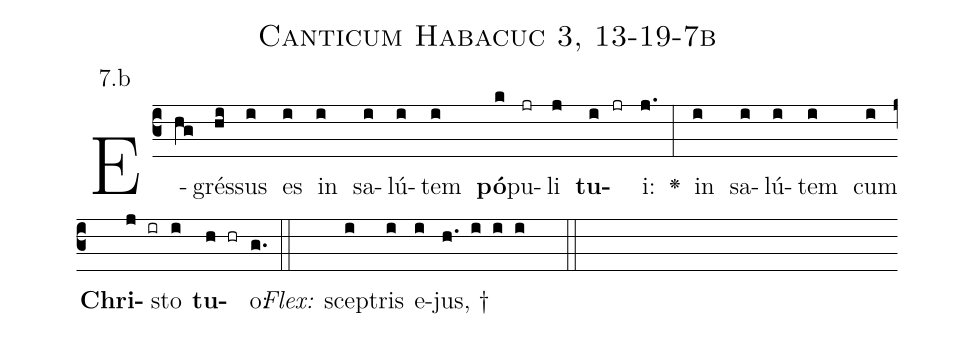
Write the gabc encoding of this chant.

name: Canticum Habacuc 3, 13-19-7b;
annotation: 7.b;
%%
(c3)E(hg)grés(hi)sus(i) es(i) in(i) sa(i)lú(i)tem(i) <b>pó</b>(k)pu(jr)li(j) <b>tu</b>(i jr)i:(j.) <v>\greheightstar</v>(:) in(i) sa(i)lú(i)tem(i) cum(i) <b>Chri</b>(j ir)sto(i) <b>tu</b>(h hr)o:(g.) (::)
<i>Flex:</i>()  scep(i)tris(i) e(i)jus, †(h. i i i  ::)

%E(i) u(i) o(j) u(i) a(h) e.(g.) (::)
